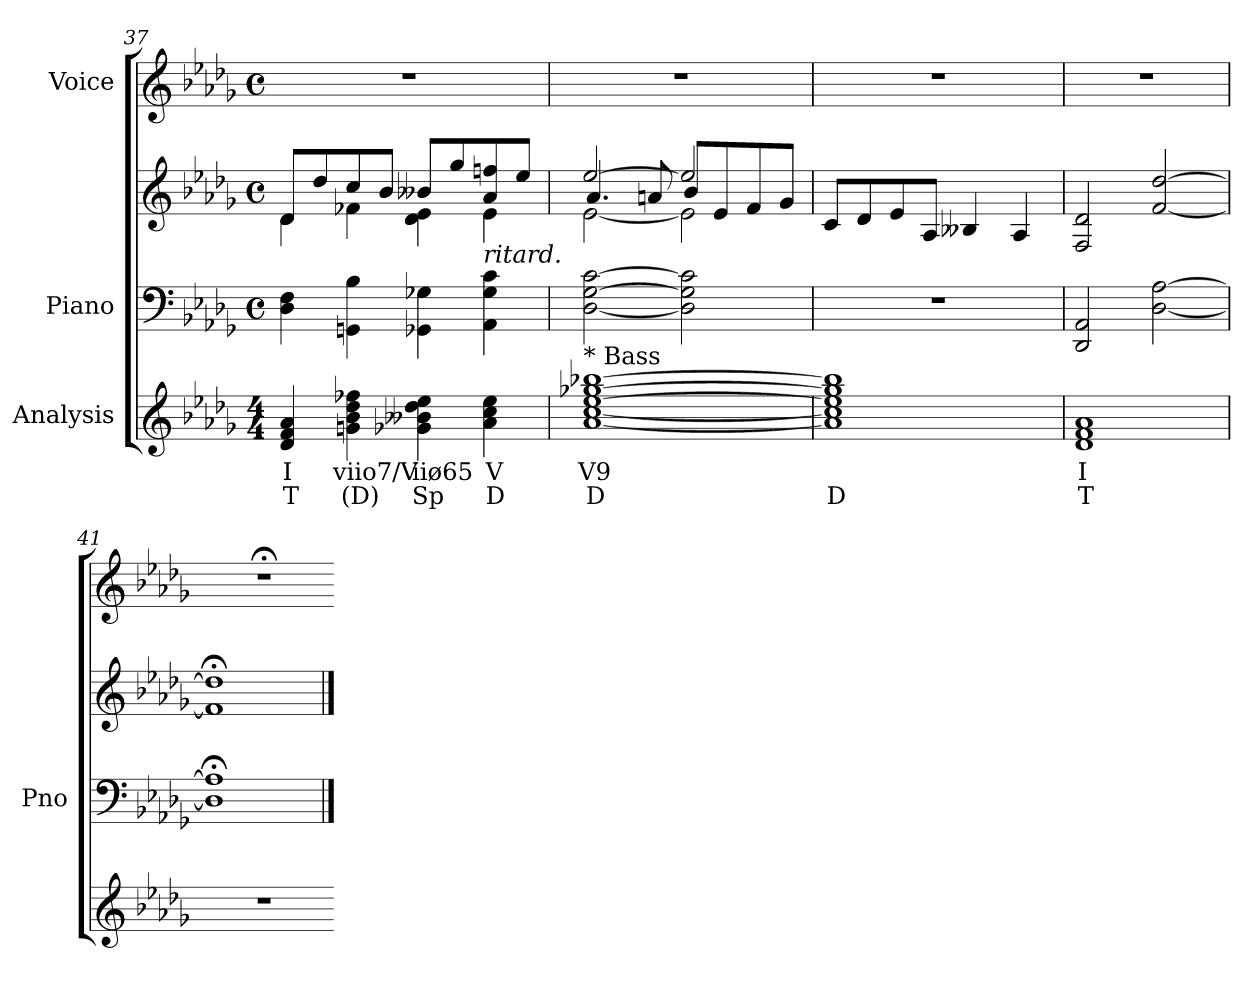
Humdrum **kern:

**kern	**text	**text	**kern	**kern	**kern
*part3	*part3	*part3	*part2	*part2	*part1
*staff4	*staff4	*staff4	*staff3	*staff2	*staff1
*I"Analysis	*	*	*I"Piano	*	*I"Voice
*	*	*	*I'Pno	*	*
*	*	*	*clefF4	*clefG2	*clefG2
*k[b-e-a-d-g-]	*	*	*k[b-e-a-d-g-]	*k[b-e-a-d-g-]	*k[b-e-a-d-g-]
*M4/4	*	*	*M4/4	*M4/4	*M4/4
*	*	*	*met(c)	*met(c)	*met(c)
=37	=37	=37	=37	=37	=37
*	*	*	*	*^	*
4d- 4f 4a-	I	T	4D-\ 4F\	8d-/L	4d-\	1r
.	.	.	.	8dd-/	.	.
4gn 4b- 4dd- 4ff-X	viio7/V	(D)	4GGn\ 4B-\	8cc/	4f-X\	.
.	.	.	.	8b-/J	.	.
4g-X 4b--X 4dd- 4ee-	iiø65	Sp	4GG-X\ 4G-X\	8b--X/L	4d-\ 4e-\	.
.	.	.	.	8gg-/	.	.
!	!	!	!LO:TX:a:i:t=ritard.	!	!	!
4a- 4cc 4ee-	V	D	4AA-\ 4G-\ 4c\	8a-/ 8ffn/	4e-\	.
.	.	.	.	8ee-/J	.	.
*	*	*	*	*v	*v	*
*	*	*	*	*	*MM76
=38	=38	=38	=38	=38	=38
*	*	*	*	*	*MM74
*	*	*	*	*^	*
*	*	*	*	*	*^	*
!LO:TX:t=* Bass	!	!	!	!	!	!	!
[1a- [1cc [1ee- [1gg-X [1bb-X	V9	D	[2D-\ [2G-\ [2c\	[2ee-/	[2e-\	4.a-/	1r
.	.	.	.	.	.	8an/	.
.	.	.	2D-\] 2G-\] 2c\]	2ee-/]	2e-\]	8b-/L	.
.	.	.	.	.	.	8e-/	.
.	.	.	.	.	.	8f/	.
.	.	.	.	.	.	8g-/J	.
*	*	*	*	*v	*v	*v	*
*	*	*	*	*	*MM72
=39	=39	=39	=39	=39	=39
1a-] 1cc] 1ee-] 1gg-] 1bb-]	.	D	1r	8c/L	1r
.	.	.	.	8d-/	.
.	.	.	.	8e-/	.
.	.	.	.	8A-/J	.
.	.	.	.	4B--X/	.
.	.	.	.	4A-/	.
=40	=40	=40	=40	=40	=40
1d- 1f 1a-	I	T	2DD-/ 2AA-/	2F/ 2d-/	1r
.	.	.	[2D-\ [2A-\	[2f/ [2dd-/	.
=41	=41	=41	=41	=41	=41
1r	.	.	1D-];< 1A-];<	1f];< 1dd-];<	1r;<
=	==	==	==	==	==
*-	*-	*-	*-	*-	*-
